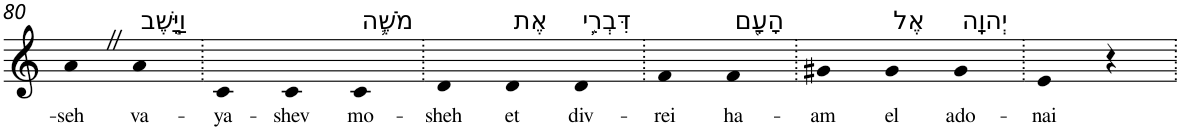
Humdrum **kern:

**kern	**text
*part1	*part1
*staff1	*staff1
*I"Piano	*
*I'Pno	*
!!LO:PB:g=z
*clefG2	*
*k[]	*
=80	=80
!	!LO:LY:b
4aZ	-seh
!LO:TX:a:t=וַיָּ֧שֶׁב	!
!	!LO:LY:b
4a	va-
=81.	=81.
!	!LO:LY:b
4c	-ya-
!	!LO:LY:b
4c	-shev
!LO:TX:a:t=מֹשֶׁ֛ה	!
!	!LO:LY:b
4c	mo-
=82.	=82.
!	!LO:LY:b
4d	-sheh
!LO:TX:a:t=אֶת	!
!	!LO:LY:b
4d	et
!LO:TX:a:t=דִּבְרֵ֥י	!
!	!LO:LY:b
4d	div-
=83.	=83.
!	!LO:LY:b
4f	-rei
!LO:TX:a:t=הָעָ֖ם	!
!	!LO:LY:b
4f	ha-
=84.	=84.
!	!LO:LY:b
4g#X	-am
!LO:TX:a:t=אֶל	!
!	!LO:LY:b
4g#	el
!LO:TX:a:t=יְהוָֽה	!
!	!LO:LY:b
4g#	ado-
=85.	=85.
!	!LO:LY:b
4e	-nai
4r	.
=.	=.
*-	*-
